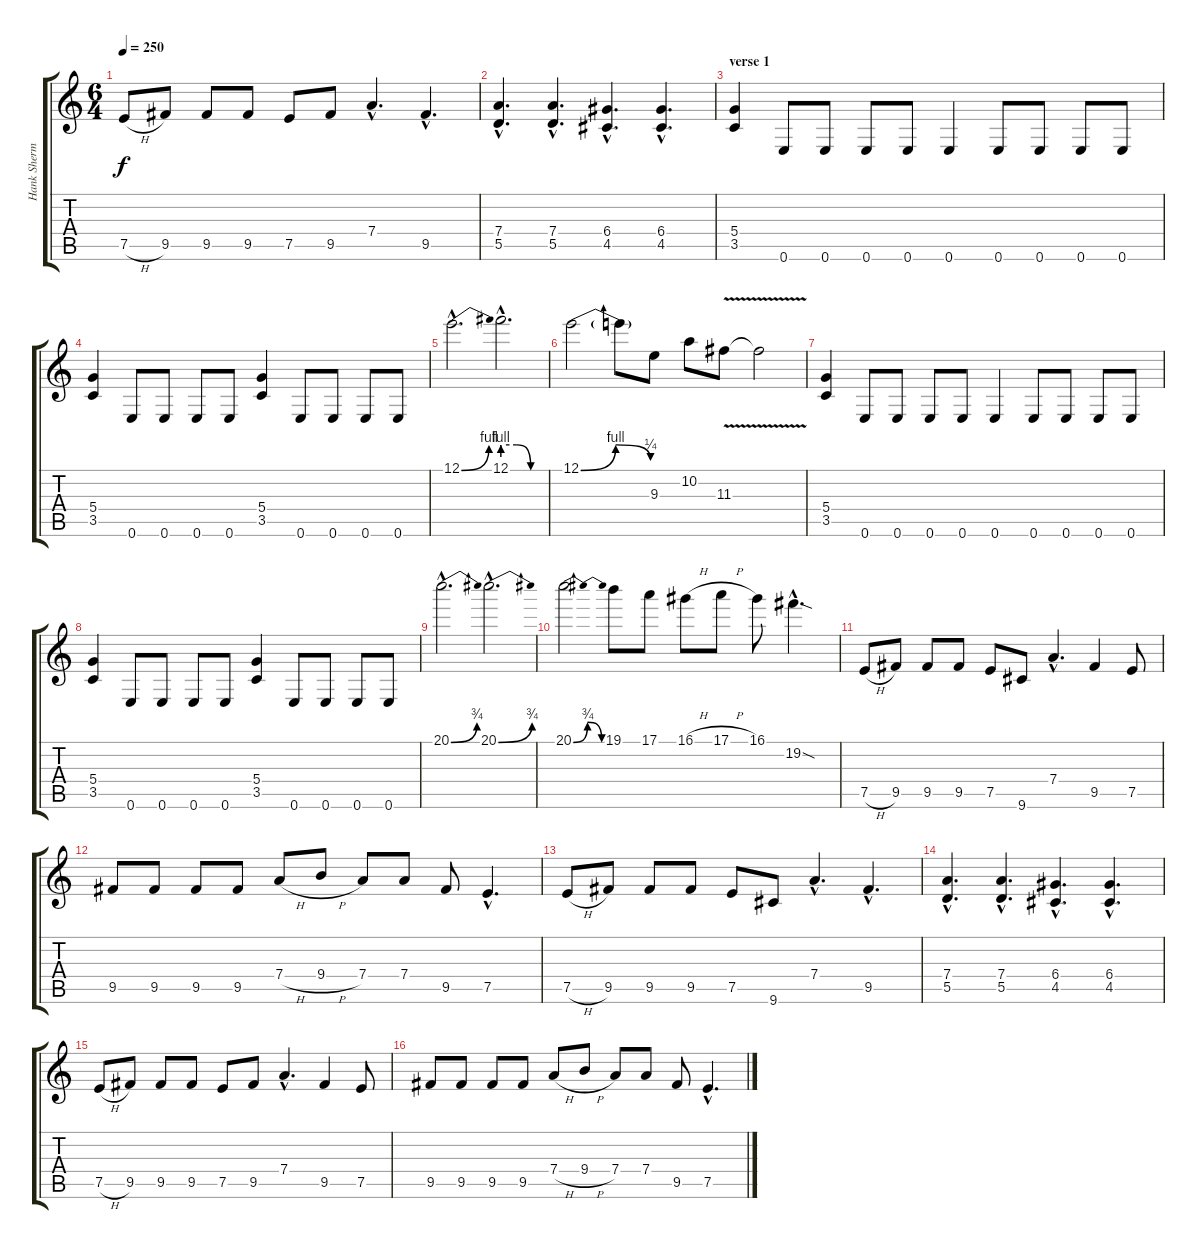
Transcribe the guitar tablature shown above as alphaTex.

\track ("Hank Shermann" "Hank Sherm") {instrument distortionguitar}
\staff {score tabs}
\tuning (E4 B3 G3 D3 A2 E2) {hide}
\ts (6 4)
\tempo 250
\clef g2
\ks c
7.5{h}.8{dy f} 9.5.8 9.5.8 9.5.8 7.5.8 9.5.8 7.4{hac}.4{d} 9.5{hac}.4{d} |
(7.4{hac} 5.5{hac}).4{d} (7.4{hac} 5.5{hac}).4{d} (6.4{hac} 4.5{hac}).4{d} (6.4{hac} 4.5{hac}).4{d} |
\section ("" "verse 1")
(5.4 3.5).4 0.6.8 0.6.8 0.6.8 0.6.8 0.6.4 0.6.8 0.6.8 0.6.8 0.6.8 |
(5.4 3.5).4 0.6.8 0.6.8 0.6.8 0.6.8 (5.4 3.5).4 0.6.8 0.6.8 0.6.8 0.6.8 |
12.1{be (bend 0 0 60 4) hac}.2{d} 12.1{be (custom 0 4 20 4 40 0 60 0) hac}.2{d} |
12.1{be (bendrelease 0 0 15 4 15 4 60 1)}.2 12.1{t}.8 9.3.8 10.2.8 11.3{v}.8 11.3{t}.2 |
(5.4 3.5).4 0.6.8 0.6.8 0.6.8 0.6.8 0.6.4 0.6.8 0.6.8 0.6.8 0.6.8 |
(5.4 3.5).4 0.6.8 0.6.8 0.6.8 0.6.8 (5.4 3.5).4 0.6.8 0.6.8 0.6.8 0.6.8 |
20.1{be (bend 0 0 60 3) hac}.2{d} 20.1{be (bend 0 0 60 3) hac}.2{d} |
20.1{be (bendrelease 0 0 15 3 45 3 60 0)}.2 19.1.8 17.1.8 16.1{h}.8 17.1{h}.8 16.1.8 19.2{sod hac}.4{d} |
7.5{h}.8 9.5.8 9.5.8 9.5.8 7.5.8 9.6.8 7.4{hac}.4{d} 9.5.4 7.5.8 |
9.5.8 9.5.8 9.5.8 9.5.8 7.4{h}.8 9.4{h}.8 7.4.8 7.4.8 9.5.8 7.5{hac}.4{d} |
7.5{h}.8 9.5.8 9.5.8 9.5.8 7.5.8 9.6.8 7.4{hac}.4{d} 9.5{hac}.4{d} |
(7.4{hac} 5.5{hac}).4{d} (7.4{hac} 5.5{hac}).4{d} (6.4{hac} 4.5{hac}).4{d} (6.4{hac} 4.5{hac}).4{d} |
7.5{h}.8 9.5.8 9.5.8 9.5.8 7.5.8 9.5.8 7.4{hac}.4{d} 9.5.4 7.5.8 |
9.5.8 9.5.8 9.5.8 9.5.8 7.4{h}.8 9.4{h}.8 7.4.8 7.4.8 9.5.8 7.5{hac}.4{d}
